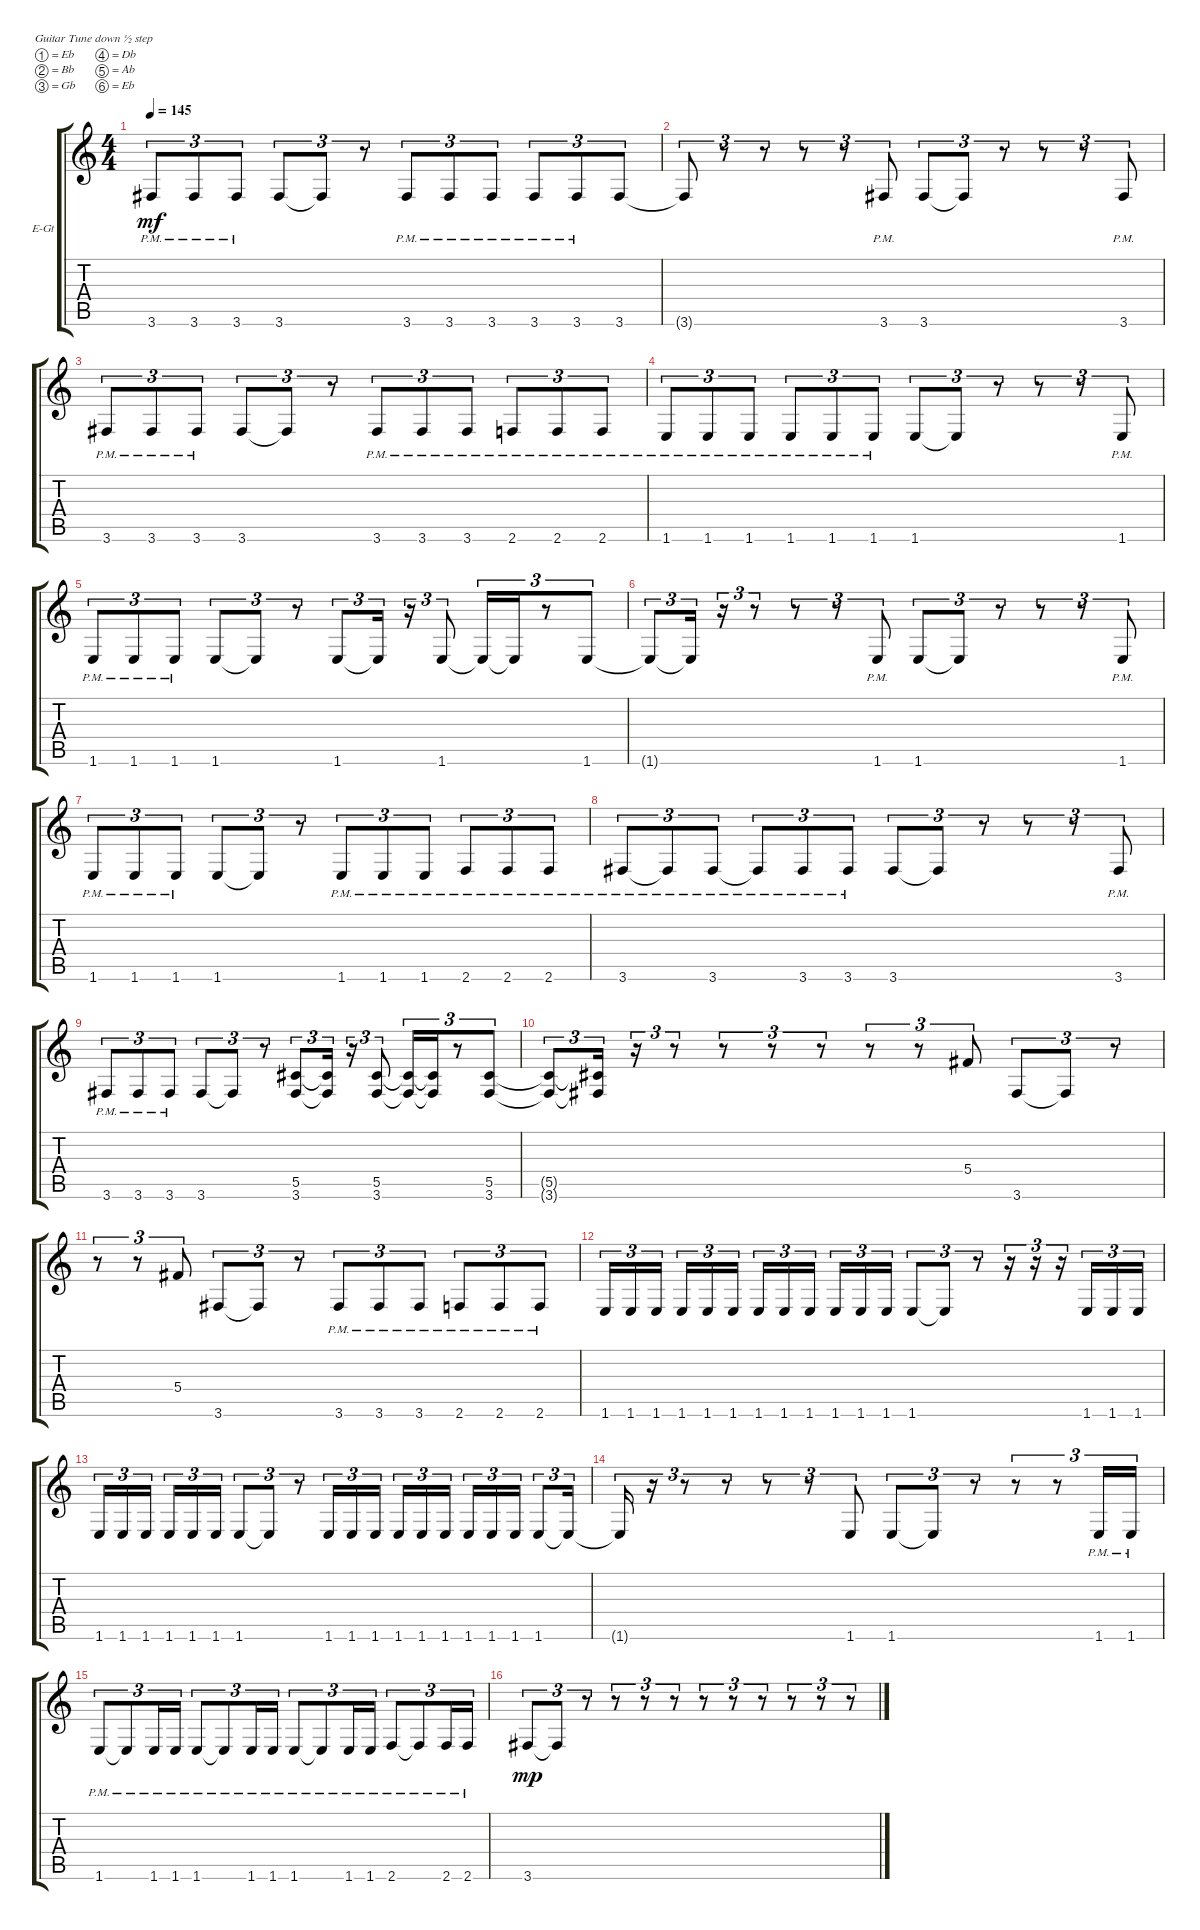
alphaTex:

\bracketExtendMode groupsimilarinstruments
\firstSystemTrackNameOrientation horizontal
\otherSystemsTrackNameOrientation horizontal
\track ("left" "E-Gt") {instrument distortionguitar}
\staff {score tabs}
\tuning (Eb4 Bb3 Gb3 Db3 Ab2 Eb2)
\ts (4 4)
\tempo 145
\clef g2
\ks c
3.6{pm}.8{tu (3 2) dy mf} 3.6{pm}.8{tu (3 2)} 3.6{pm}.8{tu (3 2)} 3.6.8{tu (3 2)} 3.6{t}.8{tu (3 2)} r.8{tu (3 2)} 3.6{pm}.8{tu (3 2)} 3.6{pm}.8{tu (3 2)} 3.6{pm}.8{tu (3 2)} 3.6{pm}.8{tu (3 2)} 3.6{pm}.8{tu (3 2)} 3.6.8{tu (3 2)} |
3.6{t}.8{tu (3 2)} r.8{tu (3 2)} r.8{tu (3 2)} r.8{tu (3 2)} r.8{tu (3 2)} 3.6{pm}.8{tu (3 2)} 3.6.8{tu (3 2)} 3.6{t}.8{tu (3 2)} r.8{tu (3 2)} r.8{tu (3 2)} r.8{tu (3 2)} 3.6{pm}.8{tu (3 2)} |
3.6{pm}.8{tu (3 2)} 3.6{pm}.8{tu (3 2)} 3.6{pm}.8{tu (3 2)} 3.6.8{tu (3 2)} 3.6{t}.8{tu (3 2)} r.8{tu (3 2)} 3.6{pm}.8{tu (3 2)} 3.6{pm}.8{tu (3 2)} 3.6{pm}.8{tu (3 2)} 2.6{pm}.8{tu (3 2)} 2.6{pm}.8{tu (3 2)} 2.6{pm}.8{tu (3 2)} |
1.6{pm}.8{tu (3 2)} 1.6{pm}.8{tu (3 2)} 1.6{pm}.8{tu (3 2)} 1.6{pm}.8{tu (3 2)} 1.6{pm}.8{tu (3 2)} 1.6{pm}.8{tu (3 2)} 1.6.8{tu (3 2)} 1.6{t}.8{tu (3 2)} r.8{tu (3 2)} r.8{tu (3 2)} r.8{tu (3 2)} 1.6{pm}.8{tu (3 2)} |
1.6{pm}.8{tu (3 2)} 1.6{pm}.8{tu (3 2)} 1.6{pm}.8{tu (3 2)} 1.6.8{tu (3 2)} 1.6{t}.8{tu (3 2)} r.8{tu (3 2)} 1.6.8{tu (3 2)} 1.6{t}.16{tu (3 2)} r.16{tu (3 2)} 1.6.8{tu (3 2)} 1.6{t}.16{tu (3 2)} 1.6{t}.16{tu (3 2)} r.8{tu (3 2)} 1.6.8{tu (3 2)} |
1.6{t}.8{tu (3 2)} 1.6{t}.16{tu (3 2)} r.16{tu (3 2)} r.8{tu (3 2)} r.8{tu (3 2)} r.8{tu (3 2)} 1.6{pm}.8{tu (3 2)} 1.6.8{tu (3 2)} 1.6{t}.8{tu (3 2)} r.8{tu (3 2)} r.8{tu (3 2)} r.8{tu (3 2)} 1.6{pm}.8{tu (3 2)} |
1.6{pm}.8{tu (3 2)} 1.6{pm}.8{tu (3 2)} 1.6{pm}.8{tu (3 2)} 1.6.8{tu (3 2)} 1.6{t}.8{tu (3 2)} r.8{tu (3 2)} 1.6{pm}.8{tu (3 2)} 1.6{pm}.8{tu (3 2)} 1.6{pm}.8{tu (3 2)} 2.6{pm}.8{tu (3 2)} 2.6{pm}.8{tu (3 2)} 2.6{pm}.8{tu (3 2)} |
3.6{pm}.8{tu (3 2)} 3.6{pm t}.8{tu (3 2)} 3.6{pm}.8{tu (3 2)} 3.6{pm t}.8{tu (3 2)} 3.6{pm}.8{tu (3 2)} 3.6{pm}.8{tu (3 2)} 3.6.8{tu (3 2)} 3.6{t}.8{tu (3 2)} r.8{tu (3 2)} r.8{tu (3 2)} r.8{tu (3 2)} 3.6{pm}.8{tu (3 2)} |
3.6{pm}.8{tu (3 2)} 3.6{pm}.8{tu (3 2)} 3.6{pm}.8{tu (3 2)} 3.6.8{tu (3 2)} 3.6{t}.8{tu (3 2)} r.8{tu (3 2)} (3.6 5.5).8{tu (3 2)} (3.6{t} 5.5{t}).16{tu (3 2)} r.16{tu (3 2)} (3.6 5.5).8{tu (3 2)} (3.6{t} 5.5{t}).16{tu (3 2)} (3.6{t} 5.5{t}).16{tu (3 2)} r.8{tu (3 2)} (3.6 5.5).8{tu (3 2)} |
(3.6{t} 5.5{t}).8{tu (3 2)} (3.6{t} 5.5{t}).16{tu (3 2)} r.16{tu (3 2)} r.8{tu (3 2)} r.8{tu (3 2)} r.8{tu (3 2)} r.8{tu (3 2)} r.8{tu (3 2)} r.8{tu (3 2)} 5.4.8{tu (3 2)} 3.6.8{tu (3 2)} 3.6{t}.8{tu (3 2)} r.8{tu (3 2)} |
r.8{tu (3 2)} r.8{tu (3 2)} 5.4.8{tu (3 2)} 3.6.8{tu (3 2)} 3.6{t}.8{tu (3 2)} r.8{tu (3 2)} 3.6{pm}.8{tu (3 2)} 3.6{pm}.8{tu (3 2)} 3.6{pm}.8{tu (3 2)} 2.6{pm}.8{tu (3 2)} 2.6{pm}.8{tu (3 2)} 2.6{pm}.8{tu (3 2)} |
1.6.16{tu (3 2)} 1.6.16{tu (3 2)} 1.6.16{tu (3 2)} 1.6.16{tu (3 2)} 1.6.16{tu (3 2)} 1.6.16{tu (3 2)} 1.6.16{tu (3 2)} 1.6.16{tu (3 2)} 1.6.16{tu (3 2)} 1.6.16{tu (3 2)} 1.6.16{tu (3 2)} 1.6.16{tu (3 2)} 1.6.8{tu (3 2)} 1.6{t}.8{tu (3 2)} r.8{tu (3 2)} r.16{tu (3 2)} r.16{tu (3 2)} r.16{tu (3 2)} 1.6.16{tu (3 2)} 1.6.16{tu (3 2)} 1.6.16{tu (3 2)} |
1.6.16{tu (3 2)} 1.6.16{tu (3 2)} 1.6.16{tu (3 2)} 1.6.16{tu (3 2)} 1.6.16{tu (3 2)} 1.6.16{tu (3 2)} 1.6.8{tu (3 2)} 1.6{t}.8{tu (3 2)} r.8{tu (3 2)} 1.6.16{tu (3 2)} 1.6.16{tu (3 2)} 1.6.16{tu (3 2)} 1.6.16{tu (3 2)} 1.6.16{tu (3 2)} 1.6.16{tu (3 2)} 1.6.16{tu (3 2)} 1.6.16{tu (3 2)} 1.6.16{tu (3 2)} 1.6.8{tu (3 2)} 1.6{t}.16{tu (3 2)} |
1.6{t}.16{tu (3 2)} r.16{tu (3 2)} r.8{tu (3 2)} r.8{tu (3 2)} r.8{tu (3 2)} r.8{tu (3 2)} 1.6.8{tu (3 2)} 1.6.8{tu (3 2)} 1.6{t}.8{tu (3 2)} r.8{tu (3 2)} r.8{tu (3 2)} r.8{tu (3 2)} 1.6{pm}.16{tu (3 2)} 1.6{pm}.16{tu (3 2)} |
1.6{pm}.8{tu (3 2)} 1.6{pm t}.8{tu (3 2)} 1.6{pm}.16{tu (3 2)} 1.6{pm}.16{tu (3 2)} 1.6{pm}.8{tu (3 2)} 1.6{pm t}.8{tu (3 2)} 1.6{pm}.16{tu (3 2)} 1.6{pm}.16{tu (3 2)} 1.6{pm}.8{tu (3 2)} 1.6{pm t}.8{tu (3 2)} 1.6{pm}.16{tu (3 2)} 1.6{pm}.16{tu (3 2)} 2.6{pm}.8{tu (3 2)} 2.6{pm t}.8{tu (3 2)} 2.6{pm}.16{tu (3 2)} 2.6{pm}.16{tu (3 2)} |
3.6.8{tu (3 2) dy mp} 3.6{t}.8{tu (3 2)} r.8{tu (3 2)} r.8{tu (3 2)} r.8{tu (3 2)} r.8{tu (3 2)} r.8{tu (3 2)} r.8{tu (3 2)} r.8{tu (3 2)} r.8{tu (3 2)} r.8{tu (3 2)} r.8{tu (3 2)}
